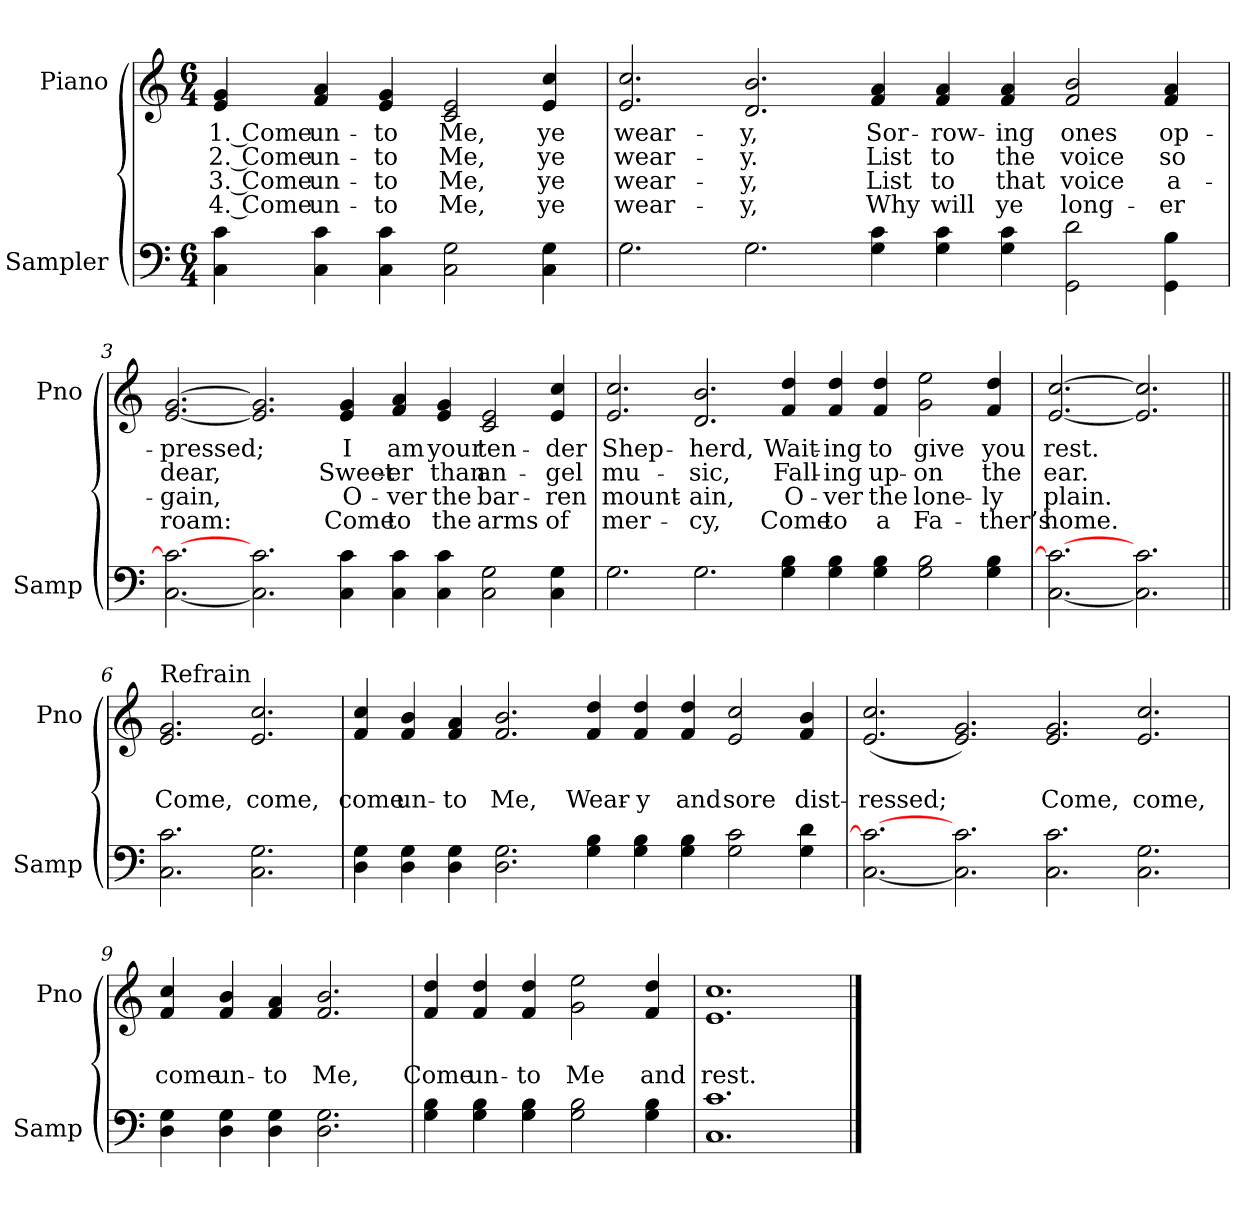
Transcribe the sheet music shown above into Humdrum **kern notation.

**kern	**kern	**text	**text	**text	**text
*part2	*part1	*part1	*part1	*part1	*part1
*staff2	*staff1	*staff1	*staff1	*staff1	*staff1
*I"Sampler	*I"Piano	*	*	*	*
*I'Samp	*I'Pno	*	*	*	*
*clefF4	*clefG2	*	*	*	*
*M6/4	*M6/4	*	*	*	*
=1	=1	=1	=1	=1	=1
4C 4c	4e 4g	1. Come	2. Come	3. Come	4. Come
4C 4c	4f 4a	un-	un-	un-	un-
4C 4c	4e 4g	-to	-to	-to	-to
2C 2G	2c 2e	Me,	Me,	Me,	Me,
4C 4G	4e 4cc	ye	ye	ye	ye
=2	=2	=2	=2	=2	=2
2.G	2.e 2.cc	wear-	wear-	wear-	wear-
2.G	2.d 2.b	-y,	-y.	-y,	-y,
4G 4c	4f 4a	Sor-	List	List	Why
4G 4c	4f 4a	-row-	to	to	will
4G 4c	4f 4a	-ing	the	that	ye
2GG 2d	2f 2b	ones	voice	voice	long-
4GG 4B	4f 4a	op-	so	a-	-er
=3	=3	=3	=3	=3	=3
[2.C 2.c_	[2.e [2.g	-pressed;	dear,	-gain,	roam:
2.C] 2.c	2.e] 2.g]	.	.	.	.
4C 4c	4e 4g	I	Sweet-	O-	Come
4C 4c	4f 4a	am	-er	-ver	to
4C 4c	4e 4g	your	than	the	the
2C 2G	2c 2e	ten-	an-	bar-	arms
4C 4G	4e 4cc	-der	-gel	-ren	of
=4	=4	=4	=4	=4	=4
2.G	2.e 2.cc	Shep-	mu-	mount-	mer-
2.G	2.d 2.b	-herd,	-sic,	-ain,	-cy,
4G 4B	4f 4dd	Wait-	Fall-	O-	Come
4G 4B	4f 4dd	-ing	-ing	-ver	to
4G 4B	4f 4dd	to	up-	the	a
2G 2B	2g 2ee	give	-on	lone-	Fa-
4G 4B	4f 4dd	you	the	-ly	-ther’s
=5	=5	=5	=5	=5	=5
[2.C 2.c_	[2.e [2.cc	rest.	ear.	plain.	home.
2.C] 2.c	2.e] 2.cc]	.	.	.	.
=6||	=6||	=6||	=6||	=6||	=6||
!	!LO:TX:t=Refrain	!	!	!	!
2.C 2.c	2.e 2.g	.	Come,	.	.
2.C 2.G	2.e 2.cc	.	come,	.	.
=7	=7	=7	=7	=7	=7
4D 4G	4f 4cc	.	come	.	.
4D 4G	4f 4b	.	un-	.	.
4D 4G	4f 4a	.	-to	.	.
2.D 2.G	2.f 2.b	.	Me,	.	.
4G 4B	4f 4dd	.	Wear-	.	.
4G 4B	4f 4dd	.	-y	.	.
4G 4B	4f 4dd	.	and	.	.
2G 2c	2e 2cc	.	sore	.	.
4G 4d	4f 4b	.	dist-	.	.
=8	=8	=8	=8	=8	=8
[2.C 2.c_	(2.e 2.cc	.	-ressed;	.	.
2.C] 2.c	2.e 2.g)	.	.	.	.
2.C 2.c	2.e 2.g	.	Come,	.	.
2.C 2.G	2.e 2.cc	.	come,	.	.
=9	=9	=9	=9	=9	=9
4D 4G	4f 4cc	.	come	.	.
4D 4G	4f 4b	.	un-	.	.
4D 4G	4f 4a	.	-to	.	.
2.D 2.G	2.f 2.b	.	Me,	.	.
=10	=10	=10	=10	=10	=10
4G 4B	4f 4dd	.	Come	.	.
4G 4B	4f 4dd	.	un-	.	.
4G 4B	4f 4dd	.	-to	.	.
2G 2B	2g 2ee	.	Me	.	.
4G 4B	4f 4dd	.	and	.	.
=11	=11	=11	=11	=11	=11
1.C 1.c	1.e 1.cc	.	rest.	.	.
==	==	==	==	==	==
*-	*-	*-	*-	*-	*-
